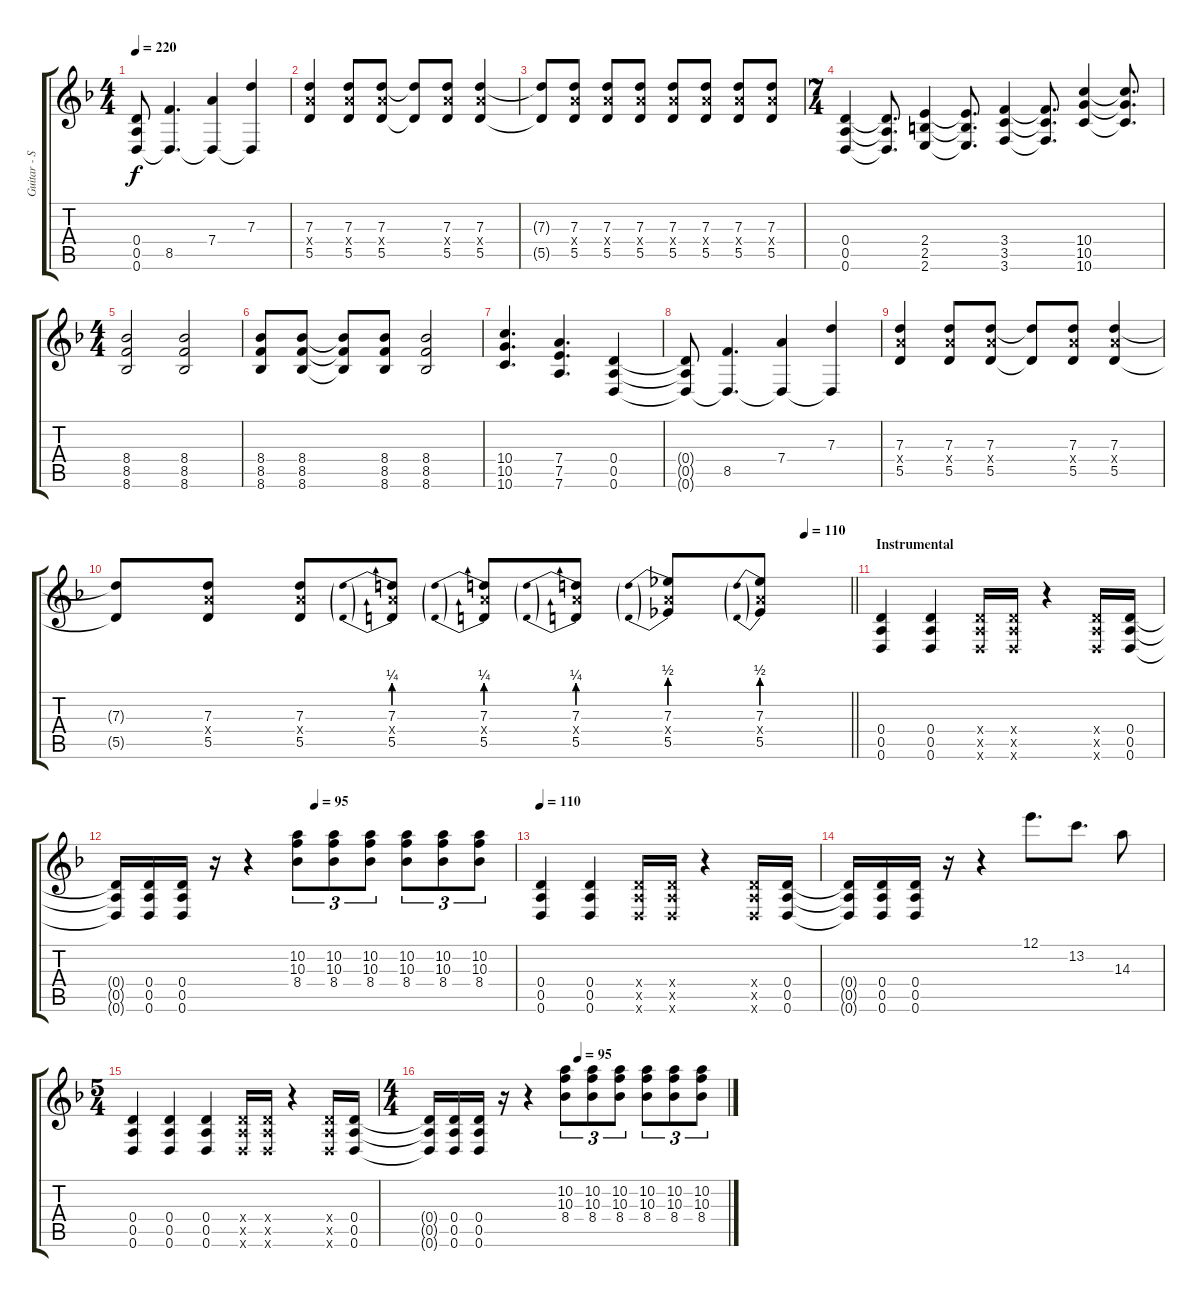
\track ("Guitar - Simon Neil" "Guitar - S") {instrument electricguitarclean}
\staff {score tabs}
\tuning (E4 B3 G3 D3 A2 D2) {hide}
\ts (4 4)
\tempo 220
\clef g2
\ks dminor
(0.4{t} 0.5{t} 0.6{t}).8{dy f} (8.5 0.6{t}).4{d} (7.4 0.6{t}).4 (7.3 0.6{t}).4 |
(7.3 7.4{x} 5.5).4 (7.3 7.4{x} 5.5).8 (7.3 7.4{x} 5.5).8 (7.3{t} 5.5{t}).8 (7.3 7.4{x} 5.5).8 (7.3 7.4{x} 5.5).4 |
(7.3{t} 5.5{t}).8 (7.3 7.4{x} 5.5).8 (7.3 7.4{x} 5.5).8 (7.3 7.4{x} 5.5).8 (7.3 7.4{x} 5.5).8 (7.3 7.4{x} 5.5).8 (7.3 7.4{x} 5.5).8 (7.3 7.4{x} 5.5).8 |
\ts (7 4)
(0.4 0.5 0.6).4 (0.4{t} 0.5{t} 0.6{t}).8{d} (2.4 2.5 2.6).4 (2.4{t} 2.5{t} 2.6{t}).8{d} (3.4 3.5 3.6).4 (3.4{t} 3.5{t} 3.6{t}).8{d} (10.4 10.5 10.6).4 (10.4{t} 10.5{t} 10.6{t}).8{d} |
\ts (4 4)
(8.4 8.5 8.6).2 (8.4 8.5 8.6).2 |
(8.4 8.5 8.6).8 (8.4 8.5 8.6).8 (8.4{t} 8.5{t} 8.6{t}).8 (8.4 8.5 8.6).8 (8.4 8.5 8.6).2 |
(10.4 10.5 10.6).4{d} (7.4 7.5 7.6).4{d} (0.4 0.5 0.6).4 |
(0.4{t} 0.5{t} 0.6{t}).8 (8.5 0.6{t}).4{d} (7.4 0.6{t}).4 (7.3 0.6{t}).4 |
(7.3 7.4{x} 5.5).4 (7.3 7.4{x} 5.5).8 (7.3 7.4{x} 5.5).8 (7.3{t} 5.5{t}).8 (7.3 7.4{x} 5.5).8 (7.3 7.4{x} 5.5).4 |
\tempo (110 0.9375)
\barLineRight lightlight
(7.3{t} 5.5{t}).8 (7.3 7.4{x} 5.5).8 (7.3 7.4{x} 5.5).8 (7.3{be (prebend 0 1 60 1)} 7.4{x} 5.5{be (prebend 0 1 60 1)}).8 (7.3{be (prebend 0 1 60 1)} 7.4{x} 5.5{be (prebend 0 1 60 1)}).8 (7.3{be (prebend 0 1 60 1)} 7.4{x} 5.5{be (prebend 0 1 60 1)}).8 (7.3{be (prebend 0 2 60 2)} 7.4{x} 5.5{be (prebend 0 2 60 2)}).8 (7.3{be (prebend 0 2 60 2)} 7.4{x} 5.5{be (prebend 0 2 60 2)}).8 |
\section ("" "Instrumental")
(0.4 0.5 0.6).4{volume 14} (0.4 0.5 0.6).4 (0.4{x} 0.5{x} 0.6{x}).16 (0.4{x} 0.5{x} 0.6{x}).16 r.4 (0.4{x} 0.5{x} 0.6{x}).16 (0.4 0.5 0.6).16 |
\tempo (95 0.5)
(0.4{t} 0.5{t} 0.6{t}).16 (0.4 0.5 0.6).16 (0.4 0.5 0.6).16 r.16 r.4 (10.2 10.3 8.4).8{tu (3 2)} (10.2 10.3 8.4).8{tu (3 2)} (10.2 10.3 8.4).8{tu (3 2)} (10.2 10.3 8.4).8{tu (3 2)} (10.2 10.3 8.4).8{tu (3 2)} (10.2 10.3 8.4).8{tu (3 2)} |
\tempo 110
(0.4 0.5 0.6).4 (0.4 0.5 0.6).4 (0.4{x} 0.5{x} 0.6{x}).16 (0.4{x} 0.5{x} 0.6{x}).16 r.4 (0.4{x} 0.5{x} 0.6{x}).16 (0.4 0.5 0.6).16 |
(0.4{t} 0.5{t} 0.6{t}).16 (0.4 0.5 0.6).16 (0.4 0.5 0.6).16 r.16 r.4 12.1.8{d} 13.2.8{d} 14.3.8 |
\ts (5 4)
(0.4 0.5 0.6).4 (0.4 0.5 0.6).4 (0.4 0.5 0.6).4 (0.4{x} 0.5{x} 0.6{x}).16 (0.4{x} 0.5{x} 0.6{x}).16 r.4 (0.4{x} 0.5{x} 0.6{x}).16 (0.4 0.5 0.6).16 |
\ts (4 4)
\tempo (95 0.5)
(0.4{t} 0.5{t} 0.6{t}).16 (0.4 0.5 0.6).16 (0.4 0.5 0.6).16 r.16 r.4 (10.2 10.3 8.4).8{tu (3 2)} (10.2 10.3 8.4).8{tu (3 2)} (10.2 10.3 8.4).8{tu (3 2)} (10.2 10.3 8.4).8{tu (3 2)} (10.2 10.3 8.4).8{tu (3 2)} (10.2 10.3 8.4).8{tu (3 2)}
